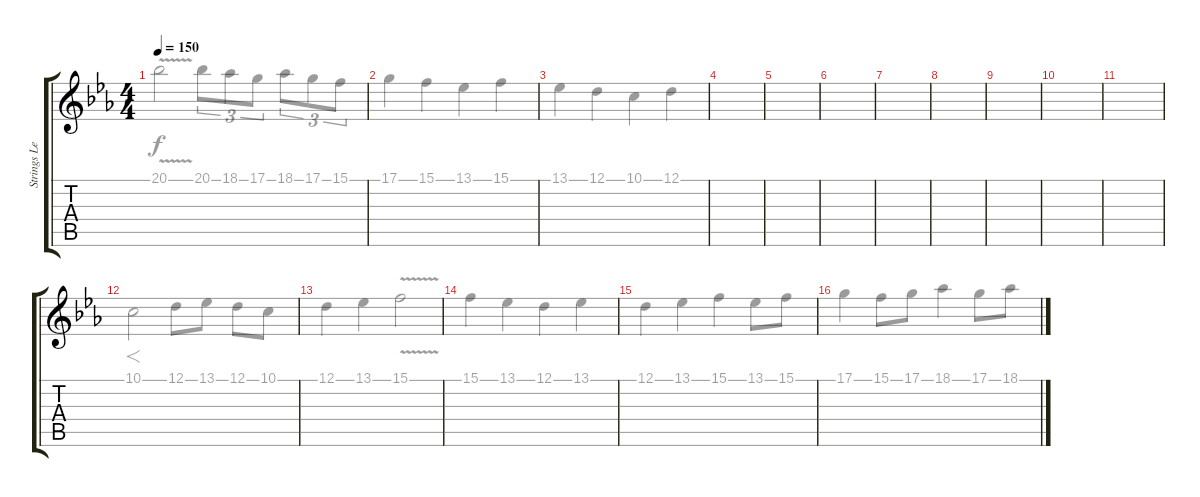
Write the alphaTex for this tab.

\track ("Strings Lead 2" "Strings Le") {instrument stringensemble1}
\staff {score tabs}
\tuning (D4 A3 F3 C3 G2 C2) {hide}
\voice
\ts (4 4)
\tempo 150
\clef g2
\ks cminor
|
|
|
|
|
|
|
|
|
|
|
|
|
|
|
\voice
\clef g2
\ks cminor
20.1{v}.2{dy f} 20.1.8{tu (3 2)} 18.1.8{tu (3 2)} 17.1.8{tu (3 2)} 18.1.8{tu (3 2)} 17.1.8{tu (3 2)} 15.1.8{tu (3 2)} |
17.1.4 15.1.4 13.1.4 15.1.4 |
13.1.4 12.1.4 10.1.4 12.1.4 |
|
|
|
|
|
|
|
|
10.1.2{f} 12.1.8 13.1.8 12.1.8 10.1.8 |
12.1.4 13.1.4 15.1{v}.2 |
15.1.4 13.1.4 12.1.4 13.1.4 |
12.1.4 13.1.4 15.1.4 13.1.8 15.1.8 |
17.1.4 15.1.8 17.1.8 18.1.4 17.1.8 18.1.8
